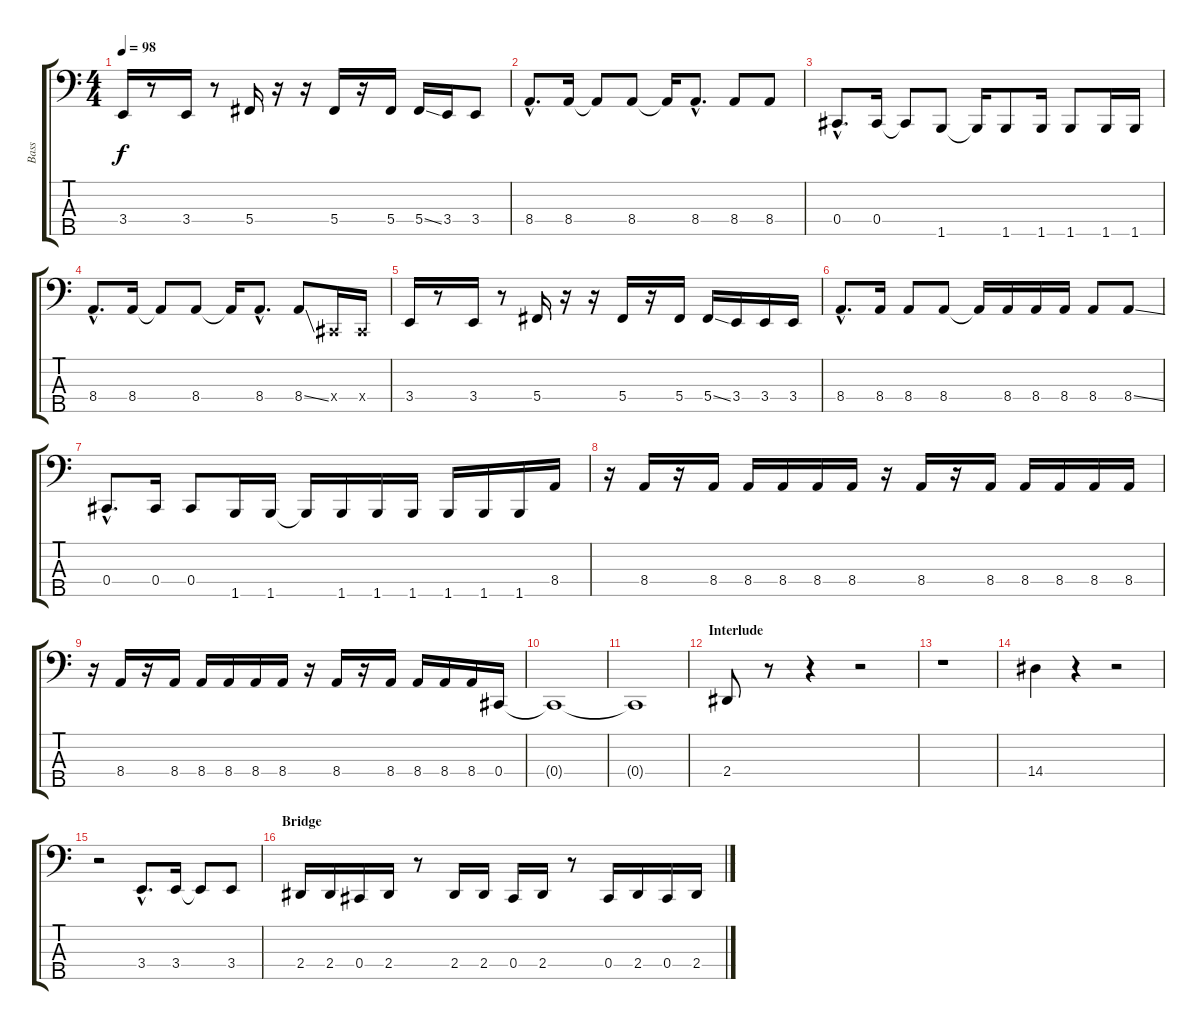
\track ("Bass" "Bass") {instrument slapbass1}
\staff {score tabs}
\tuning (Gb2 Db2 Ab1 Db1 Bb0) {hide}
\ts (4 4)
\tempo 98
\clef f4
\ks c
3.4.16{dy f} r.8 3.4.16 r.8 5.4.16 r.16 r.16 5.4.16 r.16 5.4.16 5.4{ss}.16 3.4.16 3.4.8 |
8.4{hac}.8{d} 8.4.16 8.4{t}.8 8.4.8 8.4{t}.16 8.4{hac}.8{d} 8.4.8 8.4.8 |
0.4{hac}.8{d} 0.4.16 0.4{t}.8 1.5.8 1.5{t}.16 1.5.8 1.5.16 1.5.8 1.5.16 1.5.16 |
8.4{hac}.8{d} 8.4.16 8.4{t}.8 8.4.8 8.4{t}.16 8.4{hac}.8{d} 8.4{ss}.8 0.4{x}.16 0.4{x}.16 |
3.4.16 r.8 3.4.16 r.8 5.4.16 r.16 r.16 5.4.16 r.16 5.4.16 5.4{ss}.16 3.4.16 3.4.16 3.4.16 |
8.4{hac}.8{d} 8.4.16 8.4.8 8.4.8 8.4{t}.16 8.4.16 8.4.16 8.4.16 8.4.8 8.4{ss}.8 |
0.4{hac}.8{d} 0.4.16 0.4.8 1.5.16 1.5.16 1.5{t}.16 1.5.16 1.5.16 1.5.16 1.5.16 1.5.16 1.5.16 8.4.16 |
r.16 8.4.16 r.16 8.4.16 8.4.16 8.4.16 8.4.16 8.4.16 r.16 8.4.16 r.16 8.4.16 8.4.16 8.4.16 8.4.16 8.4.16 |
r.16 8.4.16 r.16 8.4.16 8.4.16 8.4.16 8.4.16 8.4.16 r.16 8.4.16 r.16 8.4.16 8.4.16 8.4.16 8.4.16 0.4.16 |
0.4{t}.1 |
0.4{t}.1 |
\section ("" "Interlude")
2.4.8 r.8 r.4 r.2 |
r.1 |
14.4.4 r.4 r.2 |
r.2 3.4{hac}.8{d} 3.4.16 3.4{t}.8 3.4.8 |
\section ("" "Bridge")
2.4.16 2.4.16 0.4.16 2.4.16 r.8 2.4.16 2.4.16 0.4.16 2.4.16 r.8 0.4.16 2.4.16 0.4.16 2.4.16
